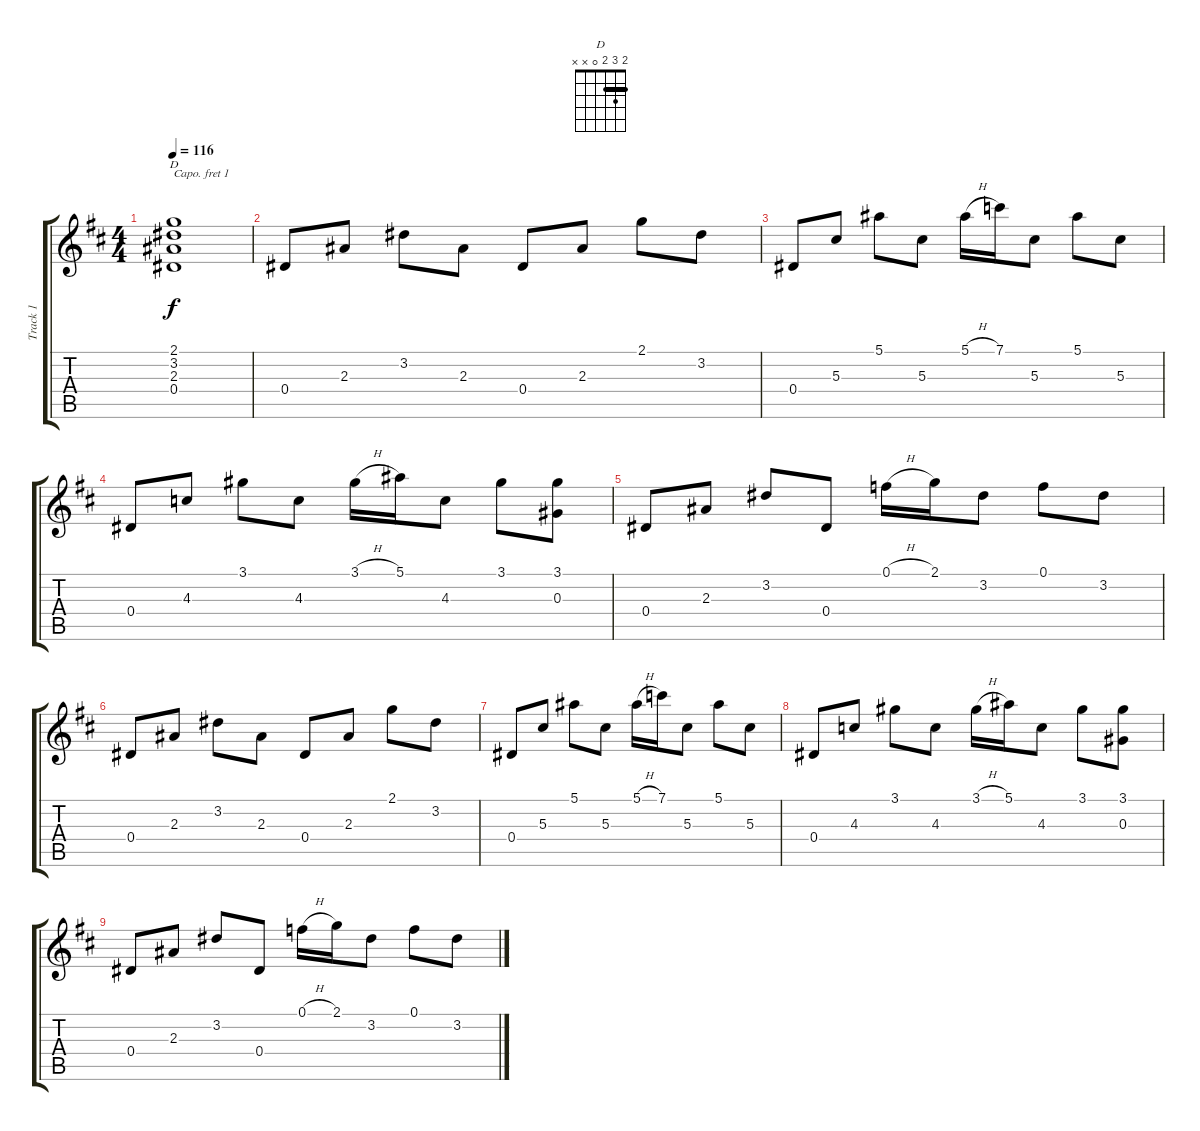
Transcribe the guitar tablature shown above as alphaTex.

\track ("Track 1" "Track 1") {instrument acousticguitarnylon}
\staff {score tabs}
\capo 1
\tuning (E4 B3 G3 D3 A2 E2) {hide}
\chord ("D" 2 3 2 0 x x) {barre 2}
\ts (4 4)
\tempo 116
\clef g2
\ks d
(2.1 3.2 2.3 0.4).1{ch "D" dy f} |
0.4.8 2.3.8 3.2.8 2.3.8 0.4.8 2.3.8 2.1.8 3.2.8 |
0.4.8 5.3.8 5.1.8 5.3.8 5.1{h}.16 7.1.16 5.3.8 5.1.8 5.3.8 |
0.4.8 4.3.8 3.1.8 4.3.8 3.1{h}.16 5.1.16 4.3.8 3.1.8 (3.1 0.3).8 |
0.4.8 2.3.8 3.2.8 0.4.8 0.1{h}.16 2.1.16 3.2.8 0.1.8 3.2.8 |
0.4.8 2.3.8 3.2.8 2.3.8 0.4.8 2.3.8 2.1.8 3.2.8 |
0.4.8 5.3.8 5.1.8 5.3.8 5.1{h}.16 7.1.16 5.3.8 5.1.8 5.3.8 |
0.4.8 4.3.8 3.1.8 4.3.8 3.1{h}.16 5.1.16 4.3.8 3.1.8 (3.1 0.3).8 |
0.4.8 2.3.8 3.2.8 0.4.8 0.1{h}.16 2.1.16 3.2.8 0.1.8 3.2.8
